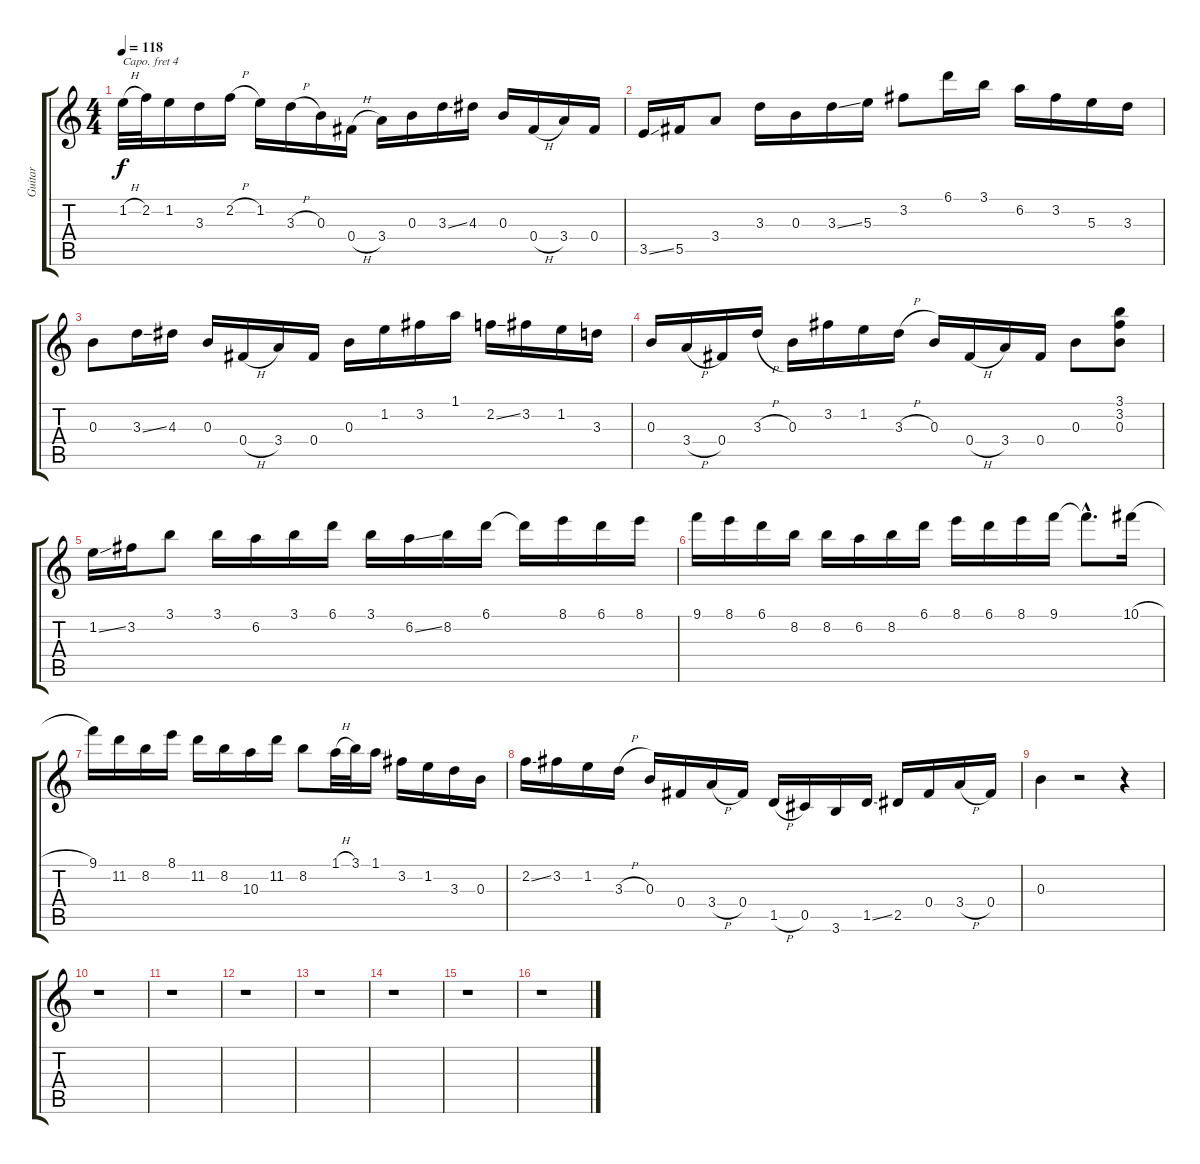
\track ("Guitar" "Guitar") {instrument acousticguitarnylon}
\staff {score tabs}
\capo 4
\tuning (E4 B3 G3 D3 A2 E2) {hide}
\ts (4 4)
\tempo 118
\clef g2
\ks c
1.2{h}.32{dy f} 2.2.32 1.2.16 3.3.16 2.2{h}.16 1.2.16 3.3{h}.16 0.3.16 0.4{h}.16 3.4.16 0.3.16 3.3{ss}.16 4.3.16 0.3.16 0.4{h}.16 3.4.16 0.4.16 |
3.5{ss}.16 5.5.16 3.4.8 3.3.16 0.3.16 3.3{ss}.16 5.3.16 3.2.8 6.1.16 3.1.16 6.2.16 3.2.16 5.3.16 3.3.16 |
0.3.8 3.3{ss}.16 4.3.16 0.3.16 0.4{h}.16 3.4.16 0.4.16 0.3.16 1.2.16 3.2.16 1.1.16 2.2{ss}.16 3.2.16 1.2.16 3.3.16 |
0.3.16 3.4{h}.16 0.4.16 3.3{h}.16 0.3.16 3.2.16 1.2.16 3.3{h}.16 0.3.16 0.4{h}.16 3.4.16 0.4.16 0.3.8 (3.1 3.2 0.3).8 |
1.2{ss}.16 3.2.16 3.1.8 3.1.16 6.2.16 3.1.16 6.1.16 3.1.16 6.2{ss}.16 8.2.16 6.1.16 6.1{t}.16 8.1.16 6.1.16 8.1.16 |
9.1.16 8.1.16 6.1.16 8.2.16 8.2.16 6.2.16 8.2.16 6.1.16 8.1.16 6.1.16 8.1.16 9.1.16 9.1{hac t}.8{d} 10.1{h}.16 |
9.1.16 11.2.16 8.2.16 8.1.16 11.2.16 8.2.16 10.3.16 11.2.16 8.2.8 1.1{h}.32 3.1.32 1.1.16 3.2.16 1.2.16 3.3.16 0.3.16 |
2.2{ss}.16 3.2.16 1.2.16 3.3{h}.16 0.3.16 0.4.16 3.4{h}.16 0.4.16 1.5{h}.16 0.5.16 3.6.16 1.5{ss}.16 2.5.16 0.4.16 3.4{h}.16 0.4.16 |
0.3.4 r.2 r.4 |
r.1 |
r.1 |
r.1 |
r.1 |
r.1 |
r.1 |
r.1
